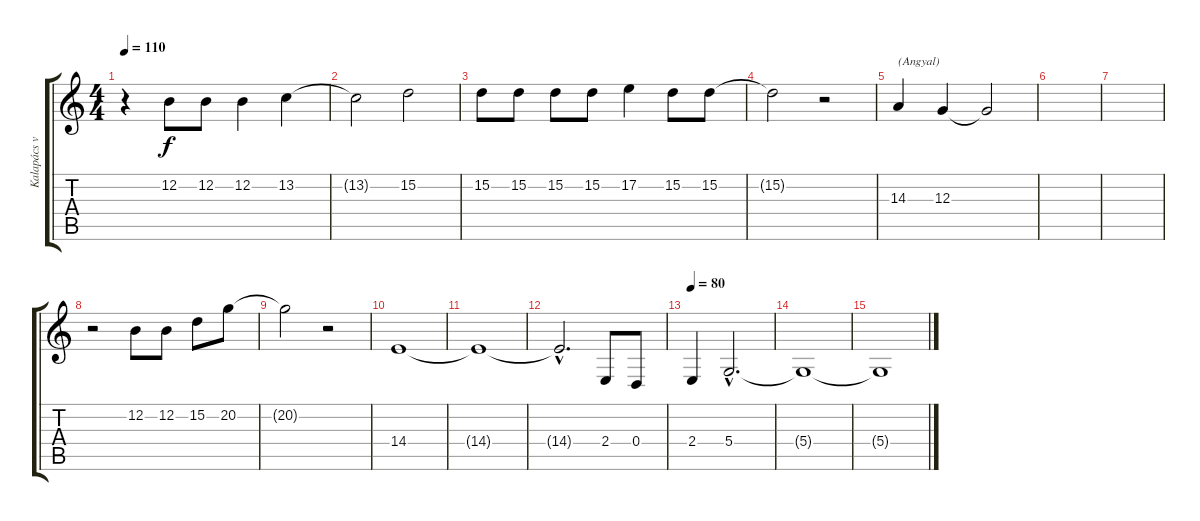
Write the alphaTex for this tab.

\track ("Kalapács vokál" "Kalapács v") {instrument choiraahs}
\staff {score tabs}
\tuning (E4 B3 G3 D3 A2 E2) {hide}
\ts (4 4)
\tempo 110
\clef g2
\ks c
r.4{dy f} 12.2.8 12.2.8 12.2.4 13.2.4 |
13.2{t}.2 15.2.2 |
15.2.8 15.2.8 15.2.8 15.2.8 17.2.4 15.2.8 15.2.8 |
15.2{t}.2 r.2 |
14.3.4{txt "(Angyal)"} 12.3.4 12.3{t}.2 |
|
|
r.2 12.2.8 12.2.8 15.2.8 20.2.8 |
20.2{t}.2 r.2 |
14.4.1 |
14.4{t}.1 |
14.4{hac t}.2{d} 2.4.8 0.4.8 |
\tempo 80
2.4.4 5.4{hac}.2{d} |
5.4{t}.1 |
5.4{t}.1
